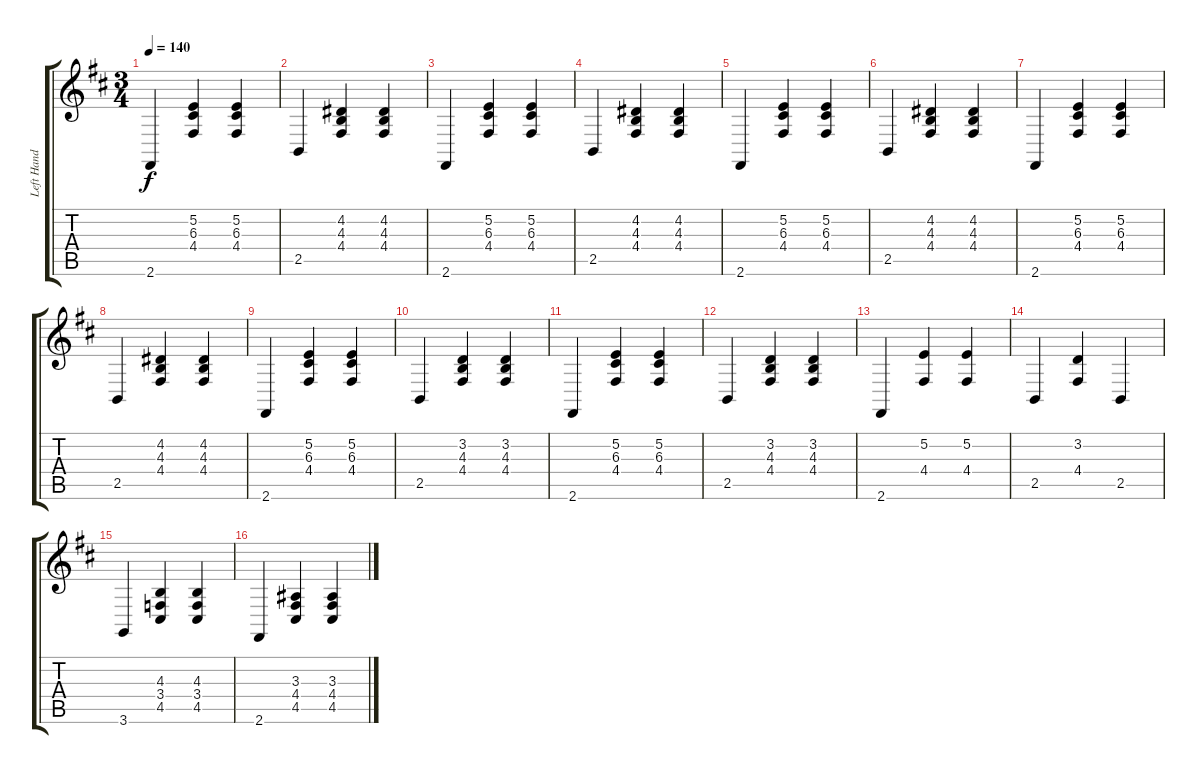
\track ("Left Hand Rythem" "Left Hand ") {instrument acousticgrandpiano}
\staff {score tabs}
\tuning (E4 B3 G3 D3 A2 E2) {hide}
\ts (3 4)
\tempo 140
\clef g2
\ks d
2.6.4{dy f} (5.2 6.3 4.4).4 (5.2 6.3 4.4).4 |
2.5.4 (4.2 4.3 4.4).4 (4.2 4.3 4.4).4 |
2.6.4 (5.2 6.3 4.4).4 (5.2 6.3 4.4).4 |
2.5.4 (4.2 4.3 4.4).4 (4.2 4.3 4.4).4 |
2.6.4 (5.2 6.3 4.4).4 (5.2 6.3 4.4).4 |
2.5.4 (4.2 4.3 4.4).4 (4.2 4.3 4.4).4 |
2.6.4 (5.2 6.3 4.4).4 (5.2 6.3 4.4).4 |
2.5.4 (4.2 4.3 4.4).4 (4.2 4.3 4.4).4 |
2.6.4 (5.2 6.3 4.4).4 (5.2 6.3 4.4).4 |
2.5.4 (3.2 4.3 4.4).4 (3.2 4.3 4.4).4 |
2.6.4 (5.2 6.3 4.4).4 (5.2 6.3 4.4).4 |
2.5.4 (3.2 4.3 4.4).4 (3.2 4.3 4.4).4 |
2.6.4 (5.2 4.4).4 (5.2 4.4).4 |
2.5.4 (3.2 4.4).4 2.5.4 |
3.6.4 (4.3 3.4 4.5).4 (4.3 3.4 4.5).4 |
2.6.4 (3.3 4.4 4.5).4 (3.3 4.4 4.5).4
